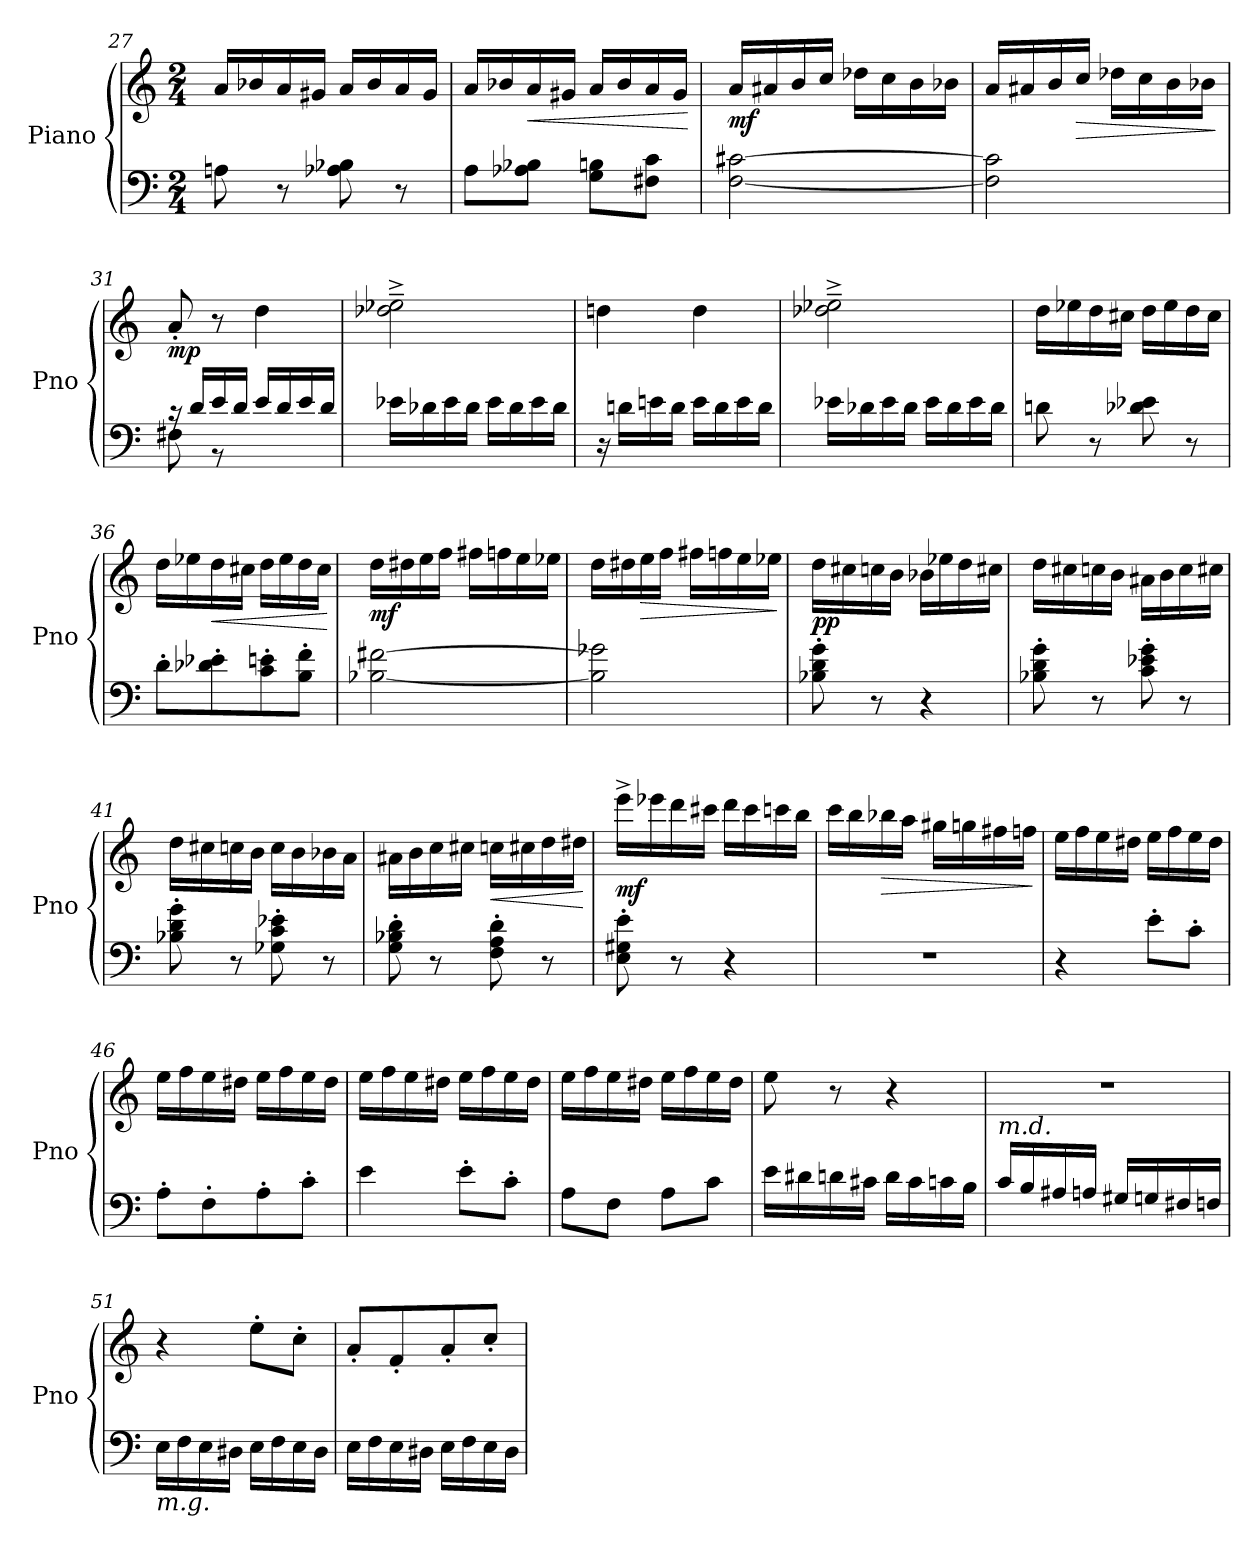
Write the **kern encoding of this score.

**kern	**kern	**dynam
*part1	*part1	*part1
*staff2	*staff1	*staff1/2
*I"Piano	*	*
*I'Pno	*	*
*clefF4	*clefG2	*
*k[]	*k[]	*
*M2/4	*M2/4	*
=27	=27	=27
8An\	16a/LL	.
.	16b-X/	.
8r	16a/	.
.	16g#X/JJ	.
8A-X\ 8B-X\	16a/LL	.
.	16b-/	.
8r	16a/	.
.	16g#/JJ	.
=28	=28	=28
8A\L	16a/LL	.
.	16b-X/	.
!	!	!LO:HP:b
8A-X\ 8B-X\J	16a/	<
.	16g#X/JJ	.
8G\ 8Bn\L	16a/LL	.
.	16b-/	.
8F#X\ 8c\J	16a/	.
.	16g#/JJ	.
.	.	[
=29	=29	=29
!	!	!LO:DY:b
[2F\ [2c#X\	16a/LL	mf
.	16a#X/	.
.	16b/	.
.	16cc/JJ	.
.	16dd-X\LL	.
.	16cc\	.
.	16b\	.
.	16b-X\JJ	.
!!LO:LB:g=z
=30	=30	=30
2F\] 2c#\]	16a/LL	.
.	16a#X/	.
.	16b/	.
!	!	!LO:HP:b
.	16cc/JJ	>
.	16dd-X\LL	.
.	16cc\	.
.	16b\	.
.	16b-X\JJ	.
.	.	]
!!LO:LB:g=z
=31	=31	=31
*^	*	*
!	!	!	!LO:DY:b
16rc	8F#X\	8a'/	mp
16d/LL	.	.	.
16e/	8r	8r	.
16d/JJ	.	.	.
16e/LL	4ryy	4dd\	.
16d/	.	.	.
16e/	.	.	.
16d/JJ	.	.	.
*v	*v	*	*
=32	=32	=32
16e-X\LL	2dd-X\~^ 2ee-X\~^	.
16d-X\	.	.
16e-\	.	.
16d-\JJ	.	.
16e-\LL	.	.
16d-\	.	.
16e-\	.	.
16d-\JJ	.	.
=33	=33	=33
16r	4ddn\	.
16dn\LL	.	.
16en\	.	.
16d\JJ	.	.
16e\LL	4dd\	.
16d\	.	.
16e\	.	.
16d\JJ	.	.
!!LO:LB:g=z
=34	=34	=34
16e-X\LL	2dd-X\~^ 2ee-X\~^	.
16d-X\	.	.
16e-\	.	.
16d-\JJ	.	.
16e-\LL	.	.
16d-\	.	.
16e-\	.	.
16d-\JJ	.	.
!!LO:LB:g=z
=35	=35	=35
8dn\	16dd\LL	.
.	16ee-X\	.
8r	16dd\	.
.	16cc#X\JJ	.
8d-X\ 8e-X\	16dd\LL	.
.	16ee-\	.
8r	16dd\	.
.	16cc#\JJ	.
=36	=36	=36
8d'\L	16dd\LL	.
.	16ee-X\	.
!	!	!LO:HP:b
8d-X\' 8e-X\'	16dd\	<
.	16cc#X\JJ	.
8c\' 8en\'	16dd\LL	.
.	16ee-\	.
8B\' 8f\'J	16dd\	.
.	16cc#\JJ	.
.	.	[
=37	=37	=37
!	!	!LO:DY:b
[2B-X\ [2f#X\	16dd\LL	mf
.	16dd#X\	.
.	16ee\	.
.	16ff\JJ	.
.	16ff#X\LL	.
.	16ffn\	.
.	16ee\	.
.	16ee-X\JJ	.
!!LO:LB:g=z
=38	=38	=38
2B-\] 2g-X\]	16dd\LL	.
.	16dd#X\	.
!	!	!LO:HP:b
.	16ee\	>
.	16ff\JJ	.
.	16ff#X\LL	.
.	16ffn\	.
.	16ee\	.
.	16ee-X\JJ	.
.	.	]
!!LO:PB:g=z
=39	=39	=39
!	!	!LO:DY:b
8B-X\' 8d\' 8g\'	16dd\LL	pp
.	16cc#X\	.
8r	16ccn\	.
.	16b\JJ	.
4r	16b-X\LL	.
.	16ee-X\	.
.	16dd\	.
.	16cc#X\JJ	.
=40	=40	=40
8B-X\' 8d\' 8g\'	16dd\LL	.
.	16cc#X\	.
8r	16ccn\	.
.	16b\JJ	.
8c\' 8e-X\' 8g\'	16a#X\LL	.
.	16b\	.
8r	16cc\	.
.	16cc#X\JJ	.
=41	=41	=41
8B-X\' 8d\' 8g\'	16dd\LL	.
.	16cc#X\	.
8r	16ccn\	.
.	16b\JJ	.
8G-X\' 8c\' 8e-X\'	16cc\LL	.
.	16b\	.
8r	16b-X\	.
.	16a\JJ	.
=42	=42	=42
8G\' 8B-X\' 8d\'	16a#X\LL	.
.	16b\	.
8r	16cc\	.
.	16cc#X\JJ	.
!	!	!LO:HP:b
8F\' 8A\' 8d\'	16ccn\LL	<
.	16cc#X\	.
8r	16dd\	.
.	16dd#X\JJ	.
.	.	[
!!LO:PB:g=z
=43	=43	=43
!	!	!LO:DY:b
8E\' 8G#X\' 8e\'	16eee^\LL	mf
.	16eee-X\	.
8r	16ddd\	.
.	16ccc#X\JJ	.
4r	16ddd\LL	.
.	16ccc#\	.
.	16cccn\	.
.	16bb\JJ	.
=44	=44	=44
2r	16ccc\LL	.
.	16bb\	.
!	!	!LO:HP:b
.	16bb-X\	>
.	16aa\JJ	.
.	16gg#X\LL	.
.	16ggn\	.
.	16ff#X\	.
.	16ffn\JJ	.
.	.	]
=45	=45	=45
4r	16ee\LL	.
.	16ff\	.
.	16ee\	.
.	16dd#X\JJ	.
8e'\L	16ee\LL	.
.	16ff\	.
8c'\J	16ee\	.
.	16dd#\JJ	.
=46	=46	=46
8A'\L	16ee\LL	.
.	16ff\	.
8F'\	16ee\	.
.	16dd#X\JJ	.
8A'\	16ee\LL	.
.	16ff\	.
8c'\J	16ee\	.
.	16dd#\JJ	.
!!LO:LB:g=z
=47	=47	=47
4e\	16ee\LL	.
.	16ff\	.
.	16ee\	.
.	16dd#X\JJ	.
8e'\L	16ee\LL	.
.	16ff\	.
8c'\J	16ee\	.
.	16dd#\JJ	.
!!LO:LB:g=z
=48	=48	=48
8A\L	16ee\LL	.
.	16ff\	.
8F\J	16ee\	.
.	16dd#X\JJ	.
8A\L	16ee\LL	.
.	16ff\	.
8c\J	16ee\	.
.	16dd#\JJ	.
=49	=49	=49
16e\LL	8ee\	.
16d#X\	.	.
16dn\	8r	.
16c#X\JJ	.	.
16d\LL	4r	.
16c#\	.	.
16cn\	.	.
16B\JJ	.	.
=50	=50	=50
!	!LO:TX:b:i:t=m.d.	!
16c/LL	2r	.
16B/	.	.
16A#X/	.	.
16An/JJ	.	.
16G#X/LL	.	.
16Gn/	.	.
16F#X/	.	.
16Fn/JJ	.	.
=51	=51	=51
!LO:TX:b:i:t=m.g.	!	!
16E\LL	4r	.
16F\	.	.
16E\	.	.
16D#X\JJ	.	.
16E\LL	8ee'\L	.
16F\	.	.
16E\	8cc'\J	.
16D#\JJ	.	.
!!LO:LB:g=z
=52	=52	=52
16E\LL	8a'/L	.
16F\	.	.
16E\	8f'/	.
16D#X\JJ	.	.
16E\LL	8a'/	.
16F\	.	.
16E\	8cc'/J	.
16D#\JJ	.	.
=	=	=
*-	*-	*-
